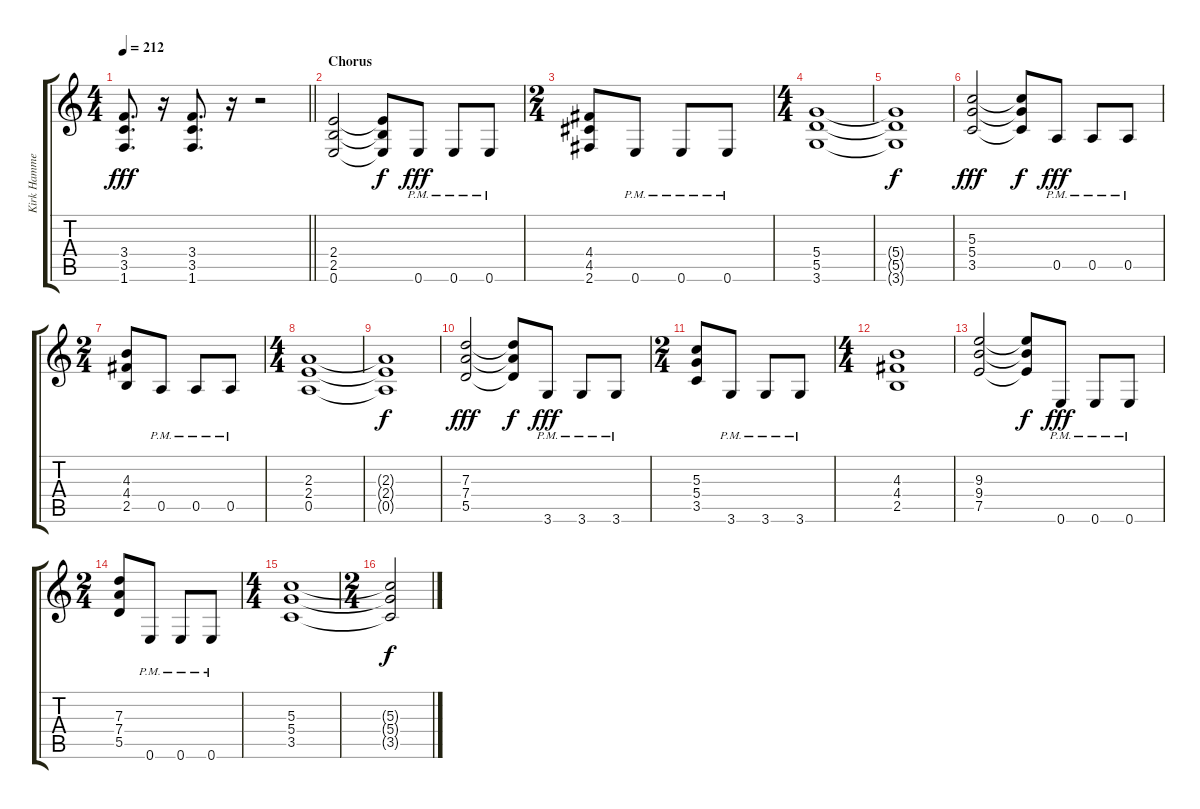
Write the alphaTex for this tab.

\track ("Kirk Hammett" "Kirk Hamme") {instrument distortionguitar}
\staff {score tabs}
\tuning (E4 B3 G3 D3 A2 E2) {hide}
\ts (4 4)
\tempo 212
\clef g2
\barLineRight lightlight
\ks c
(3.4 3.5 1.6).8{d dy fff} r.16 (3.4 3.5 1.6).8{d} r.16 r.2 |
\section ("" "Chorus")
(2.4 2.5 0.6).2 (2.4{t} 2.5{t} 0.6{t}).8{dy f} 0.6{pm}.8{dy fff} 0.6{pm}.8 0.6{pm}.8 |
\ts (2 4)
(4.4 4.5 2.6).8 0.6{pm}.8 0.6{pm}.8 0.6{pm}.8 |
\ts (4 4)
(5.4 5.5 3.6).1 |
(5.4{t} 5.5{t} 3.6{t}).1{dy f} |
(5.3 5.4 3.5).2{dy fff} (5.3{t} 5.4{t} 3.5{t}).8{dy f} 0.5{pm}.8{dy fff} 0.5{pm}.8 0.5{pm}.8 |
\ts (2 4)
(4.3 4.4 2.5).8 0.5{pm}.8 0.5{pm}.8 0.5{pm}.8 |
\ts (4 4)
(2.3 2.4 0.5).1 |
(2.3{t} 2.4{t} 0.5{t}).1{dy f} |
(7.3 7.4 5.5).2{dy fff} (7.3{t} 7.4{t} 5.5{t}).8{dy f} 3.6{pm}.8{dy fff} 3.6{pm}.8 3.6{pm}.8 |
\ts (2 4)
(5.3 5.4 3.5).8 3.6{pm}.8 3.6{pm}.8 3.6{pm}.8 |
\ts (4 4)
(4.3 4.4 2.5).1 |
(9.3 9.4 7.5).2 (9.3{t} 9.4{t} 7.5{t}).8{dy f} 0.6{pm}.8{dy fff} 0.6{pm}.8 0.6{pm}.8 |
\ts (2 4)
(7.3 7.4 5.5).8 0.6{pm}.8 0.6{pm}.8 0.6{pm}.8 |
\ts (4 4)
(5.3 5.4 3.5).1 |
\ts (2 4)
(5.3{t} 5.4{t} 3.5{t}).2{dy f}
